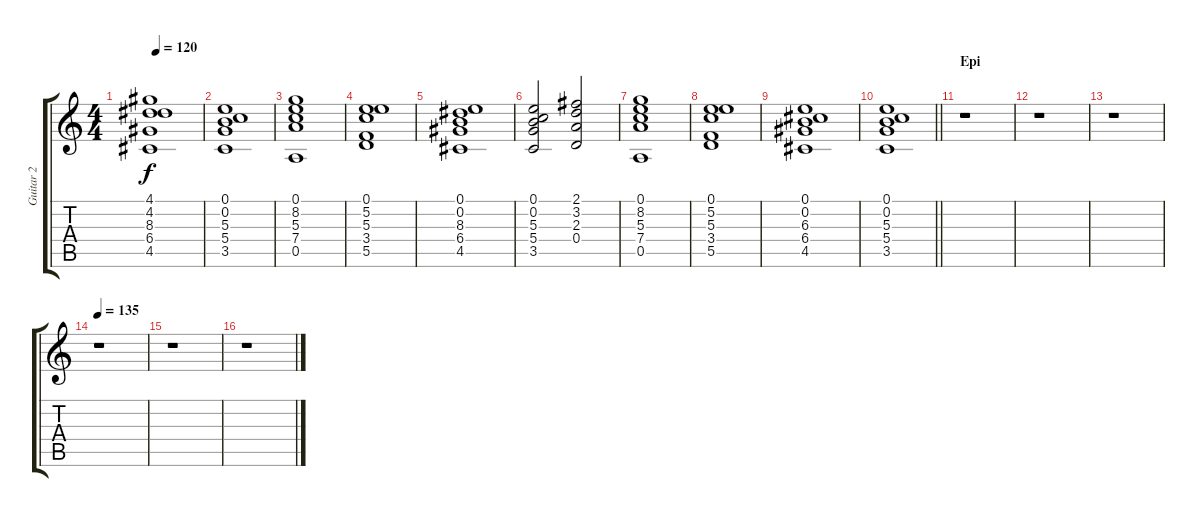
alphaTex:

\track ("Guitar 2" "Guitar 2") {instrument overdrivenguitar}
\staff {score tabs}
\tuning (E4 B3 G3 D3 A2 E2) {hide}
\ts (4 4)
\tempo 120
\clef g2
\ks c
(4.1 4.2 8.3 6.4 4.5).1{dy f} |
(0.1 0.2 5.3 5.4 3.5).1 |
(0.1 8.2 5.3 7.4 0.5).1 |
(0.1 5.2 5.3 3.4 5.5).1 |
(0.1 0.2 8.3 6.4 4.5).1 |
(0.1 0.2 5.3 5.4 3.5).2 (2.1 3.2 2.3 0.4).2 |
(0.1 8.2 5.3 7.4 0.5).1 |
(0.1 5.2 5.3 3.4 5.5).1 |
(0.1 0.2 6.3 6.4 4.5).1 |
\barLineRight lightlight
(0.1 0.2 5.3 5.4 3.5).1 |
\section ("" "Epi")
r.1 |
r.1 |
r.1 |
\tempo 135
r.1 |
r.1 |
r.1
